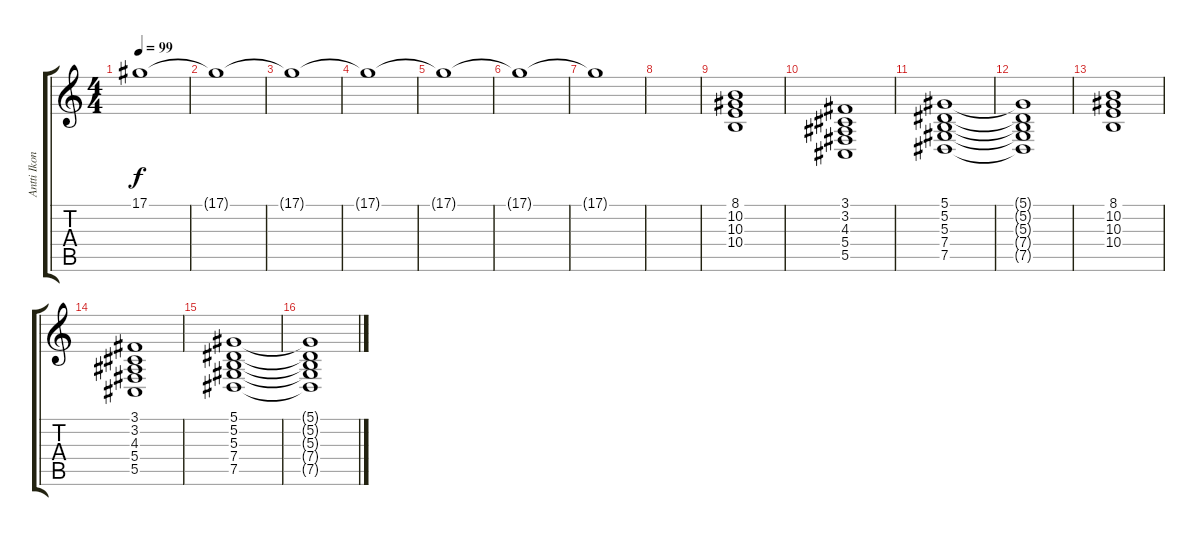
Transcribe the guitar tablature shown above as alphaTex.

\track ("Antti Ikonen" "Antti Ikon") {instrument stringensemble1}
\staff {score tabs}
\tuning (Eb4 Bb3 Gb3 Db3 Ab2 Eb2) {hide}
\ts (4 4)
\tempo 99
\clef g2
\ks c
17.1{t}.1{dy f} |
17.1{t}.1 |
17.1{t}.1 |
17.1{t}.1 |
17.1{t}.1 |
17.1{t}.1 |
17.1{t}.1 |
|
(8.1 10.2 10.3 10.4).1{volume 8} |
(3.1 3.2 4.3 5.4 5.5).1 |
(5.1 5.2 5.3 7.4 7.5).1 |
(5.1{t} 5.2{t} 5.3{t} 7.4{t} 7.5{t}).1 |
(8.1 10.2 10.3 10.4).1 |
(3.1 3.2 4.3 5.4 5.5).1 |
(5.1 5.2 5.3 7.4 7.5).1 |
(5.1{t} 5.2{t} 5.3{t} 7.4{t} 7.5{t}).1
